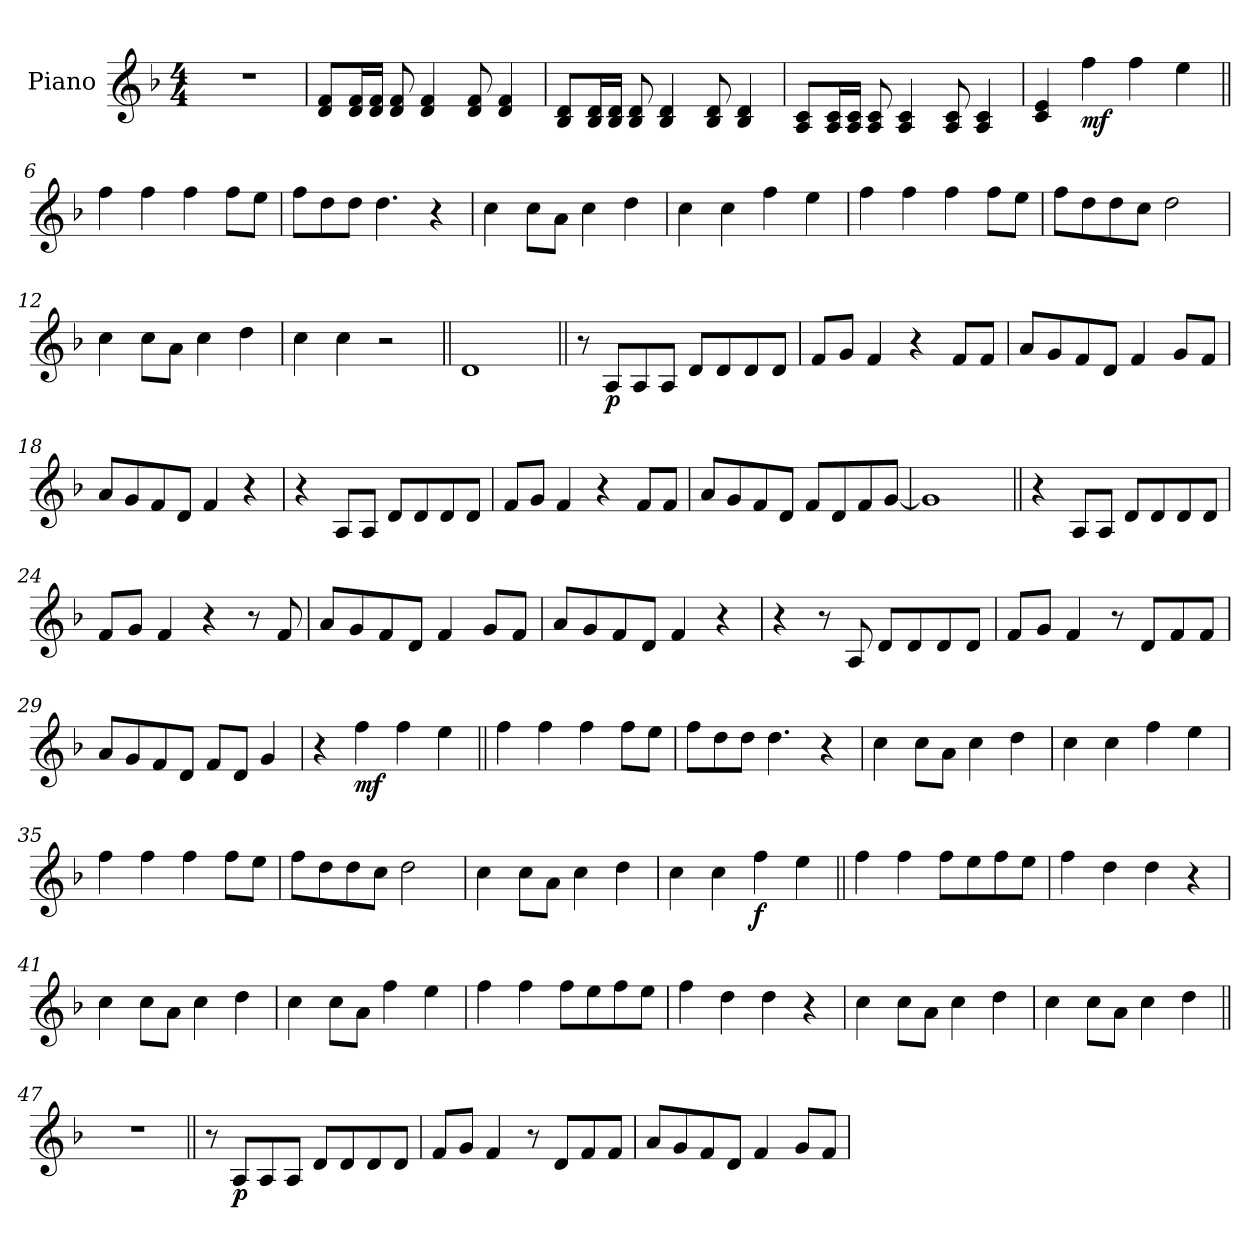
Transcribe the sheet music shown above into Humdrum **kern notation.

**kern	**dynam
*part1	*part1
*staff1	*staff1
*I"Piano	*
*I'Pno.	*
*clefG2	*
*k[b-]	*
*M4/4	*
*MM130	*
=1	=1
1r	.
=2	=2
8d! 8f!L	.
16d! 16f!L	.
16d! 16f!JJ	.
8d! 8f!	.
4d! 4f!	.
8d! 8f!	.
4d! 4f!	.
=3	=3
8B-! 8d!L	.
16B-! 16d!L	.
16B-! 16d!JJ	.
8B-! 8d!	.
4B-! 4d!	.
8B-! 8d!	.
4B-! 4d!	.
=4	=4
8A! 8c!L	.
16A! 16c!L	.
16A! 16c!JJ	.
8A! 8c!	.
4A! 4c!	.
8A! 8c!	.
4A! 4c!	.
=5	=5
4c! 4e!	.
!	!LO:DY:b
4ff	mf
4ff	.
4ee	.
=6||	=6||
4ff	.
4ff	.
4ff	.
8ffL	.
8eeJ	.
=7	=7
8ffL	.
8dd	.
8ddJ	.
4.dd	.
4r	.
=8	=8
4cc	.
8ccL	.
8aJ	.
4cc	.
4dd	.
=9	=9
4cc	.
4cc	.
4ff	.
4ee	.
=10	=10
4ff	.
4ff	.
4ff	.
8ffL	.
8eeJ	.
=11	=11
8ffL	.
8dd	.
8dd	.
8ccJ	.
2dd	.
=12	=12
4cc	.
8ccL	.
8aJ	.
4cc	.
4dd	.
=13	=13
4cc	.
4cc	.
2r	.
=14||	=14||
1d	.
=15||	=15||
8r	.
!	!LO:DY:b
8AL	p
8A	.
8AJ	.
8dL	.
8d	.
8d	.
8dJ	.
=16	=16
8fL	.
8gJ	.
4f	.
4r	.
8fL	.
8fJ	.
=17	=17
8aL	.
8g	.
8f	.
8dJ	.
4f	.
8gL	.
8fJ	.
=18	=18
8aL	.
8g	.
8f	.
8dJ	.
4f	.
4r	.
=19	=19
4r	.
8AL	.
8AJ	.
8dL	.
8d	.
8d	.
8dJ	.
=20	=20
8fL	.
8gJ	.
4f	.
4r	.
8fL	.
8fJ	.
=21	=21
8aL	.
8g	.
8f	.
8dJ	.
8fL	.
8d	.
8f	.
[8gJ	.
=22	=22
1g]	.
=23||	=23||
4r	.
8AL	.
8AJ	.
8dL	.
8d	.
8d	.
8dJ	.
=24	=24
8fL	.
8gJ	.
4f	.
4r	.
8r	.
8f	.
=25	=25
8aL	.
8g	.
8f	.
8dJ	.
4f	.
8gL	.
8fJ	.
=26	=26
8aL	.
8g	.
8f	.
8dJ	.
4f	.
4r	.
=27	=27
4r	.
8r	.
8A	.
8dL	.
8d	.
8d	.
8dJ	.
=28	=28
8fL	.
8gJ	.
4f	.
8r	.
8dL	.
8f	.
8fJ	.
=29	=29
8aL	.
8g	.
8f	.
8dJ	.
8fL	.
8dJ	.
4g	.
=30	=30
4r	.
!	!LO:DY:b
4ff	mf
4ff	.
4ee	.
=31||	=31||
4ff	.
4ff	.
4ff	.
8ffL	.
8eeJ	.
=32	=32
8ffL	.
8dd	.
8ddJ	.
4.dd	.
4r	.
=33	=33
4cc	.
8ccL	.
8aJ	.
4cc	.
4dd	.
=34	=34
4cc	.
4cc	.
4ff	.
4ee	.
=35	=35
4ff	.
4ff	.
4ff	.
8ffL	.
8eeJ	.
=36	=36
8ffL	.
8dd	.
8dd	.
8ccJ	.
2dd	.
=37	=37
4cc	.
8ccL	.
8aJ	.
4cc	.
4dd	.
=38	=38
4cc	.
4cc	.
!	!LO:DY:b
4ff	f
4ee	.
=39||	=39||
4ff	.
4ff	.
8ffL	.
8ee	.
8ff	.
8eeJ	.
=40	=40
4ff	.
4dd	.
4dd	.
4r	.
=41	=41
4cc	.
8ccL	.
8aJ	.
4cc	.
4dd	.
=42	=42
4cc	.
8ccL	.
8aJ	.
4ff	.
4ee	.
=43	=43
4ff	.
4ff	.
8ffL	.
8ee	.
8ff	.
8eeJ	.
=44	=44
4ff	.
4dd	.
4dd	.
4r	.
=45	=45
4cc	.
8ccL	.
8aJ	.
4cc	.
4dd	.
=46	=46
4cc	.
8ccL	.
8aJ	.
4cc	.
4dd	.
=47||	=47||
1r	.
=48||	=48||
8r	.
!	!LO:DY:b
8AL	p
8A	.
8AJ	.
8dL	.
8d	.
8d	.
8dJ	.
=49	=49
8fL	.
8gJ	.
4f	.
8r	.
8dL	.
8f	.
8fJ	.
=50	=50
8aL	.
8g	.
8f	.
8dJ	.
4f	.
8gL	.
8fJ	.
=	=
*-	*-
